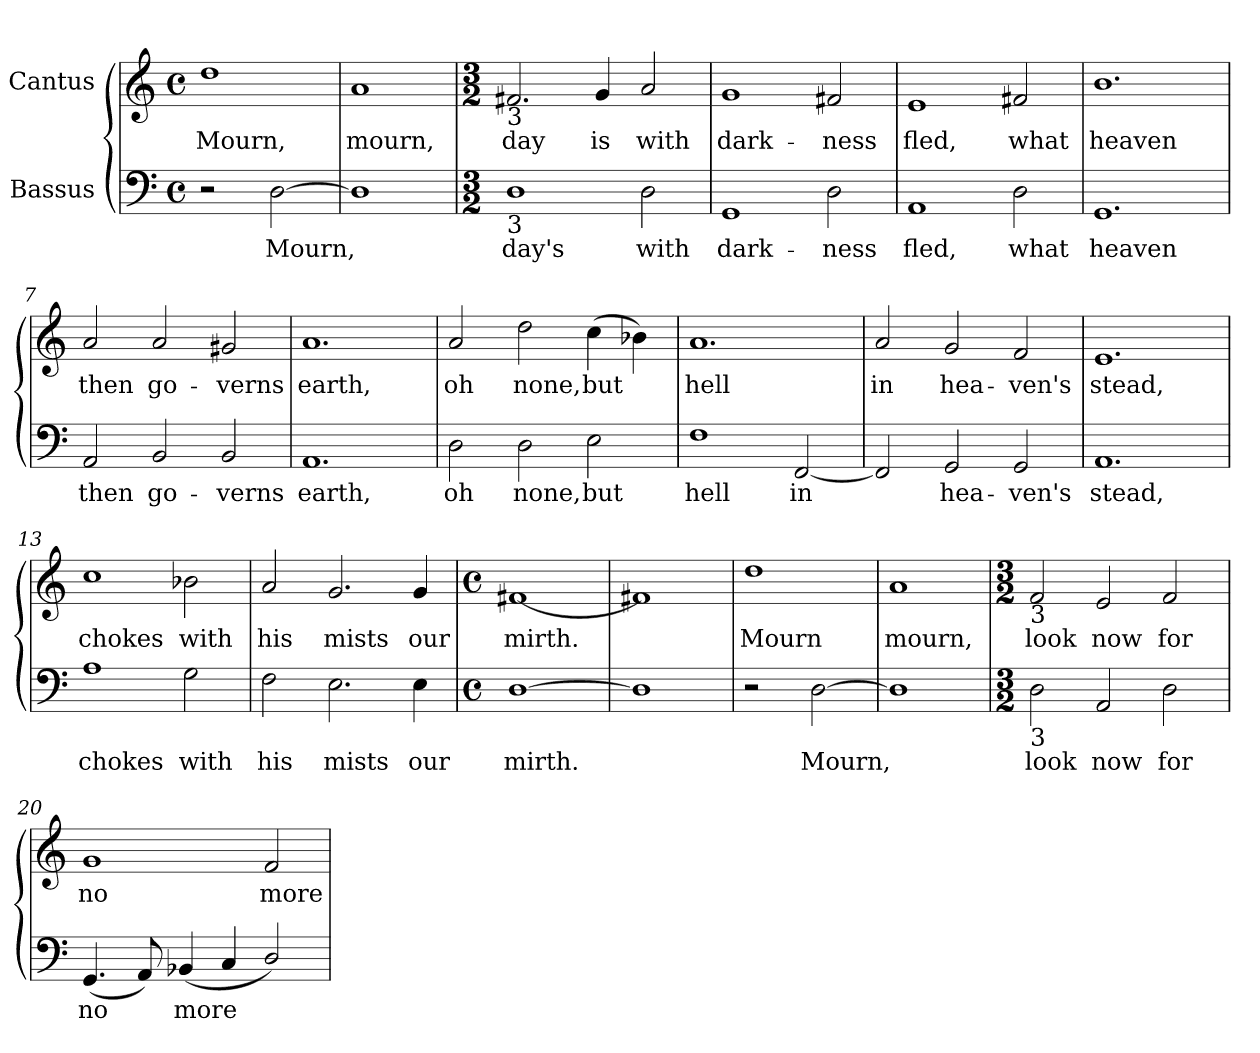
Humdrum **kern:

**kern	**text	**kern	**text
*part2	*part2	*part1	*part1
*staff2	*staff2	*staff1	*staff1
*I"Bassus	*	*I"Cantus	*
!!LO:PB:g=z
*stria5	*	*stria5	*
*clefF4	*	*clefG2	*
*M4/4	*	*M4/4	*
*met(c)	*	*met(c)	*
*MM144	*	*MM144	*
=1	=1	=1	=1
!	!	!	!LO:LY:b:cj
2r	.	1dd	Mourn,
!	!LO:LY:b:cj	!	!
[>2D\	Mourn,	.	.
=2	=2	=2	=2
!	!	!	!LO:LY:b:cj
1D]	.	1a	mourn,
=3	=3	=3	=3
*M3/2	*	*M3/2	*
*	*	*MM216	*
!	!	!LO:TX:b:t=3	!
!LO:TX:b:t=3	!	!	!
!	!LO:LY:b:cj	!	!LO:LY:b:cj
1D	day's	2.f#X/	day
!	!	!	!LO:LY:b:cj
.	.	4g/	is
!	!LO:LY:b:cj	!	!LO:LY:b:cj
2D\	with	2a/	with
=4	=4	=4	=4
!	!LO:LY:b:cj	!	!LO:LY:b:cj
1GG	dark-	1g	dark-
!	!LO:LY:b:cj	!	!LO:LY:b:cj
2D\	-ness	2f#X/	-ness
=5	=5	=5	=5
!	!LO:LY:b:cj	!	!LO:LY:b:cj
1AA	fled,	1e	fled,
!	!LO:LY:b:cj	!	!LO:LY:b:cj
2D\	what	2f#X/	what
=6	=6	=6	=6
!	!LO:LY:b:cj	!	!LO:LY:b:cj
1.GG	heaven	1.b	heaven
!!LO:LB:g=z
=7	=7	=7	=7
!	!LO:LY:b:cj	!	!LO:LY:b:cj
2AA/	then	2a/	then
!	!LO:LY:b:cj	!	!LO:LY:b:cj
2BB/	go-	2a/	go-
!	!LO:LY:b:cj	!	!LO:LY:b:cj
2BB/	-verns	2g#X/	-verns
=8	=8	=8	=8
!	!LO:LY:b:cj	!	!LO:LY:b:cj
1.AA	earth,	1.a	earth,
=9	=9	=9	=9
!	!LO:LY:b:cj	!	!LO:LY:b:cj
2D\	oh	2a/	oh
!	!LO:LY:b:cj	!	!LO:LY:b:cj
2D\	none,	2dd\	none,
!	!LO:LY:b:cj	!	!LO:LY:b:cj
2E\	but	(>4cc\	but
!	!	!	!LO:LY:b:cj
.	.	4b-X\)	.
=10	=10	=10	=10
!	!LO:LY:b:cj	!	!LO:LY:b:cj
1F	hell	1.a	hell
!	!LO:LY:b:cj	!	!
[<2FF/	in	.	.
=11	=11	=11	=11
!	!LO:LY:b:cj	!	!LO:LY:b:cj
2FF/]	.	2a/	in
!	!LO:LY:b:cj	!	!LO:LY:b:cj
2GG/	hea-	2g/	hea-
!	!LO:LY:b:cj	!	!LO:LY:b:cj
2GG/	-ven's	2f/	-ven's
=12	=12	=12	=12
!	!LO:LY:b:cj	!	!LO:LY:b:cj
1.AA	stead,	1.e	stead,
!!LO:LB:g=z
=13	=13	=13	=13
!	!LO:LY:b:cj	!	!LO:LY:b:cj
1A	chokes	1cc	chokes
!	!LO:LY:b:cj	!	!LO:LY:b:cj
2G\	with	2b-X\	with
=14	=14	=14	=14
!	!LO:LY:b:cj	!	!LO:LY:b:cj
2F\	his	2a/	his
!	!LO:LY:b:cj	!	!LO:LY:b:cj
2.E\	mists	2.g/	mists
!	!LO:LY:b:cj	!	!LO:LY:b:cj
4E\	our	4g/	our
=15	=15	=15	=15
*M4/4	*	*M4/4	*
*met(c)	*	*met(c)	*
*	*	*MM144	*
!	!LO:LY:b:cj	!	!LO:LY:b:cj
[>1D	mirth.	[<1f#X	mirth.
=16	=16	=16	=16
1D]	.	1f#X]	.
=17	=17	=17	=17
!	!	!	!LO:LY:b:cj
2r	.	1dd	Mourn
!	!LO:LY:b:cj	!	!
[>2D\	Mourn,	.	.
=18	=18	=18	=18
!	!	!	!LO:LY:b:cj
1D]	.	1a	mourn,
=19	=19	=19	=19
*M3/2	*	*M3/2	*
*	*	*MM216	*
!	!	!LO:TX:b:t=3	!
!LO:TX:b:t=3	!	!	!
!	!LO:LY:b:cj	!	!LO:LY:b:cj
2D\	look	2f/	look
!	!LO:LY:b:cj	!	!LO:LY:b:cj
2AA/	now	2e/	now
!	!LO:LY:b:cj	!	!LO:LY:b:cj
2D\	for	2f/	for
!!LO:LB:g=z
=20	=20	=20	=20
!	!LO:LY:b:cj	!	!LO:LY:b:cj
(<4.GG/	no	1g	no
!	!LO:LY:b:cj	!	!
8AA/)	.	.	.
!	!LO:LY:b:cj	!	!
(<4BB-X/	more	.	.
!	!LO:LY:b:cj	!	!
4C/	.	.	.
!	!LO:LY:b:cj	!	!LO:LY:b:cj
2D/)	.	2f/	more
=	=	=	=
*-	*-	*-	*-
